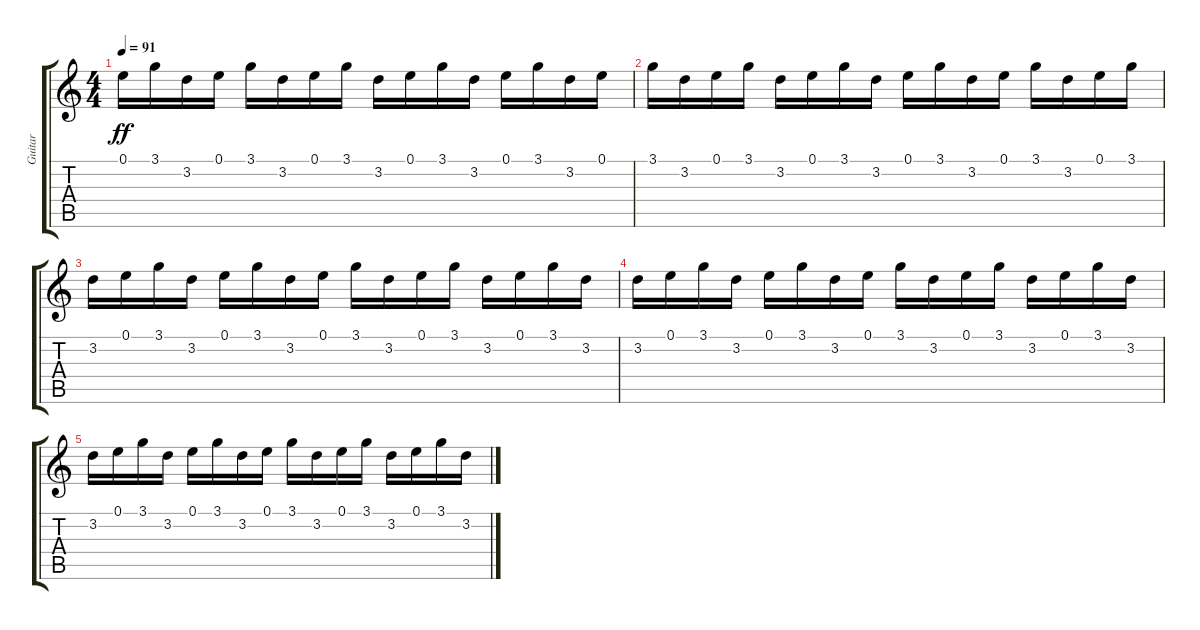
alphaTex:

\track ("Guitar" "Guitar") {instrument overdrivenguitar}
\staff {score tabs}
\tuning (E4 B3 G3 D3 A2 E2) {hide}
\ts (4 4)
\tempo 91
\clef g2
\ks c
0.1.16{dy ff} 3.1.16 3.2.16 0.1.16 3.1.16 3.2.16 0.1.16 3.1.16 3.2.16 0.1.16 3.1.16 3.2.16 0.1.16 3.1.16 3.2.16 0.1.16 |
3.1.16 3.2.16 0.1.16 3.1.16 3.2.16 0.1.16 3.1.16 3.2.16 0.1.16 3.1.16 3.2.16 0.1.16 3.1.16 3.2.16 0.1.16 3.1.16 |
3.2.16 0.1.16 3.1.16 3.2.16 0.1.16 3.1.16 3.2.16 0.1.16 3.1.16 3.2.16 0.1.16 3.1.16 3.2.16 0.1.16 3.1.16 3.2.16 |
3.2.16 0.1.16 3.1.16 3.2.16 0.1.16 3.1.16 3.2.16 0.1.16 3.1.16 3.2.16 0.1.16 3.1.16 3.2.16 0.1.16 3.1.16 3.2.16 |
3.2.16 0.1.16 3.1.16 3.2.16 0.1.16 3.1.16 3.2.16 0.1.16 3.1.16 3.2.16 0.1.16 3.1.16 3.2.16 0.1.16 3.1.16 3.2.16
